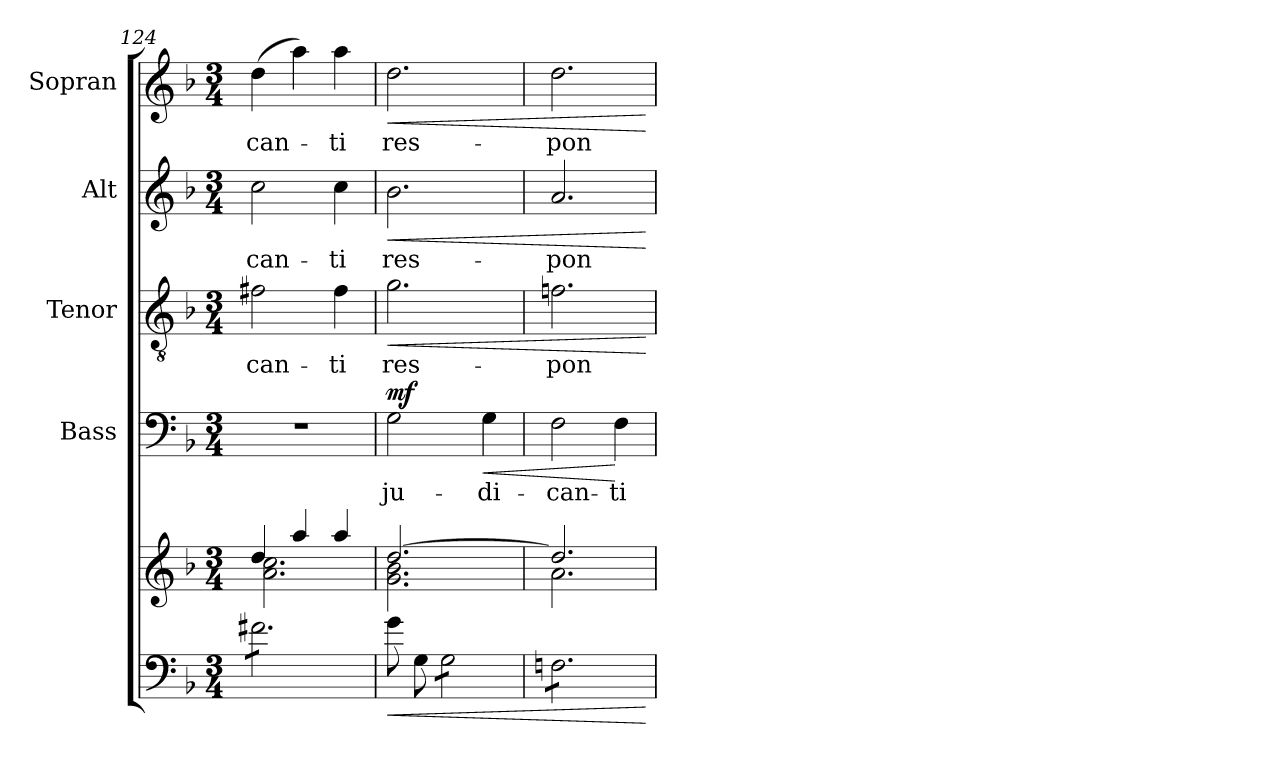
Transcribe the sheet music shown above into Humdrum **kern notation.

**kern	**kern	**dynam	**kern	**text	**dynam	**kern	**text	**dynam	**kern	**text	**dynam	**kern	**text	**dynam
*part5	*part5	*part5	*part4	*part4	*part4	*part3	*part3	*part3	*part2	*part2	*part2	*part1	*part1	*part1
*staff6	*staff5	*staff5/6	*staff4	*staff4	*staff4	*staff3	*staff3	*staff3	*staff2	*staff2	*staff2	*staff1	*staff1	*staff1
*	*	*	*I"Bass	*	*	*I"Tenor	*	*	*I"Alt	*	*	*I"Sopran	*	*
*	*	*	*I'B.	*	*	*I'T.	*	*	*I'A.	*	*	*I'S.	*	*
*clefF4	*clefG2	*	*clefF4	*	*	*clefGv2	*	*	*clefG2	*	*	*clefG2	*	*
*k[b-]	*k[b-]	*	*k[b-]	*	*	*k[b-]	*	*	*k[b-]	*	*	*k[b-]	*	*
*F:	*F:	*	*F:	*	*	*F:	*	*	*F:	*	*	*F:	*	*
*M3/4	*M3/4	*	*M3/4	*	*	*M3/4	*	*	*M3/4	*	*	*M3/4	*	*
=124	=124	=124	=124	=124	=124	=124	=124	=124	=124	=124	=124	=124	=124	=124
*	*^	*	*	*	*	*	*	*	*	*	*	*	*	*
!	!	!	!	!	!	!	!	!LO:LY:b	!	!	!LO:LY:b	!	!	!LO:LY:b	!
*tremolo	*	*	*	*	*	*	*	*	*	*	*	*	*	*	*
8f#X\L	4dd/	2.a\ 2.cc\	.	2.r	.	.	2f#X\	-can-	.	2cc\	-can-	.	(>4dd\	-can-	.
8f#X\	.	.	.	.	.	.	.	.	.	.	.	.	.	.	.
8f#X\	4aa/	.	.	.	.	.	.	.	.	.	.	.	4aa\)	.	.
8f#X\	.	.	.	.	.	.	.	.	.	.	.	.	.	.	.
!	!	!	!	!	!	!	!	!LO:LY:b	!	!	!LO:LY:b	!	!	!LO:LY:b	!
8f#X\	4aa/	.	.	.	.	.	4f#\	-ti	.	4cc\	-ti	.	4aa\	-ti	.
8f#X\J	.	.	.	.	.	.	.	.	.	.	.	.	.	.	.
*Xtremolo	*	*	*	*	*	*	*	*	*	*	*	*	*	*	*
=125	=125	=125	=125	=125	=125	=125	=125	=125	=125	=125	=125	=125	=125	=125	=125
!	!	!	!LO:HP:b=2	!	!LO:LY:b	!LO:DY:a	!	!LO:LY:b	!LO:HP:b	!	!LO:LY:b	!LO:HP:b	!	!LO:LY:b	!LO:HP:b
8g\	[>2.dd/	2.g\ 2.b-\	<	2G\	ju-	mf	2.g\	res-	<	2.b-\	res-	<	2.dd\	res-	<
8G\	.	.	.	.	.	.	.	.	.	.	.	.	.	.	.
*tremolo	*	*	*	*	*	*	*	*	*	*	*	*	*	*	*
8G\L	.	.	.	.	.	.	.	.	.	.	.	.	.	.	.
8G\	.	.	.	.	.	.	.	.	.	.	.	.	.	.	.
!	!	!	!	!	!LO:LY:b	!LO:HP:b	!	!	!	!	!	!	!	!	!
8G\	.	.	.	4G\	-di-	<	.	.	.	.	.	.	.	.	.
8G\J	.	.	.	.	.	.	.	.	.	.	.	.	.	.	.
=126	=126	=126	=126	=126	=126	=126	=126	=126	=126	=126	=126	=126	=126	=126	=126
!	!	!	!	!	!LO:LY:b	!	!	!LO:LY:b	!	!	!LO:LY:b	!	!	!LO:LY:b	!
8Fn\L	2.dd/]	2.a\	.	2F\	-can-	.	2.fn\	-pon-	.	2.a/	-pon-	.	2.dd\	-pon-	.
8Fn\	.	.	.	.	.	.	.	.	.	.	.	.	.	.	.
8Fn\	.	.	.	.	.	.	.	.	.	.	.	.	.	.	.
8Fn\	.	.	.	.	.	.	.	.	.	.	.	.	.	.	.
!	!	!	!	!	!LO:LY:b	!	!	!	!	!	!	!	!	!	!
8Fn\	.	.	.	4F\	-ti	[	.	.	.	.	.	.	.	.	.
8Fn\J	.	.	.	.	.	.	.	.	.	.	.	.	.	.	.
*Xtremolo	*	*	*	*	*	*	*	*	*	*	*	*	*	*	*
*	*v	*v	*	*	*	*	*	*	*	*	*	*	*	*	*
.	.	[	.	.	.	.	.	[	.	.	[	.	.	[
=	=	=	=	=	=	=	=	=	=	=	=	=	=	=
*-	*-	*-	*-	*-	*-	*-	*-	*-	*-	*-	*-	*-	*-	*-
